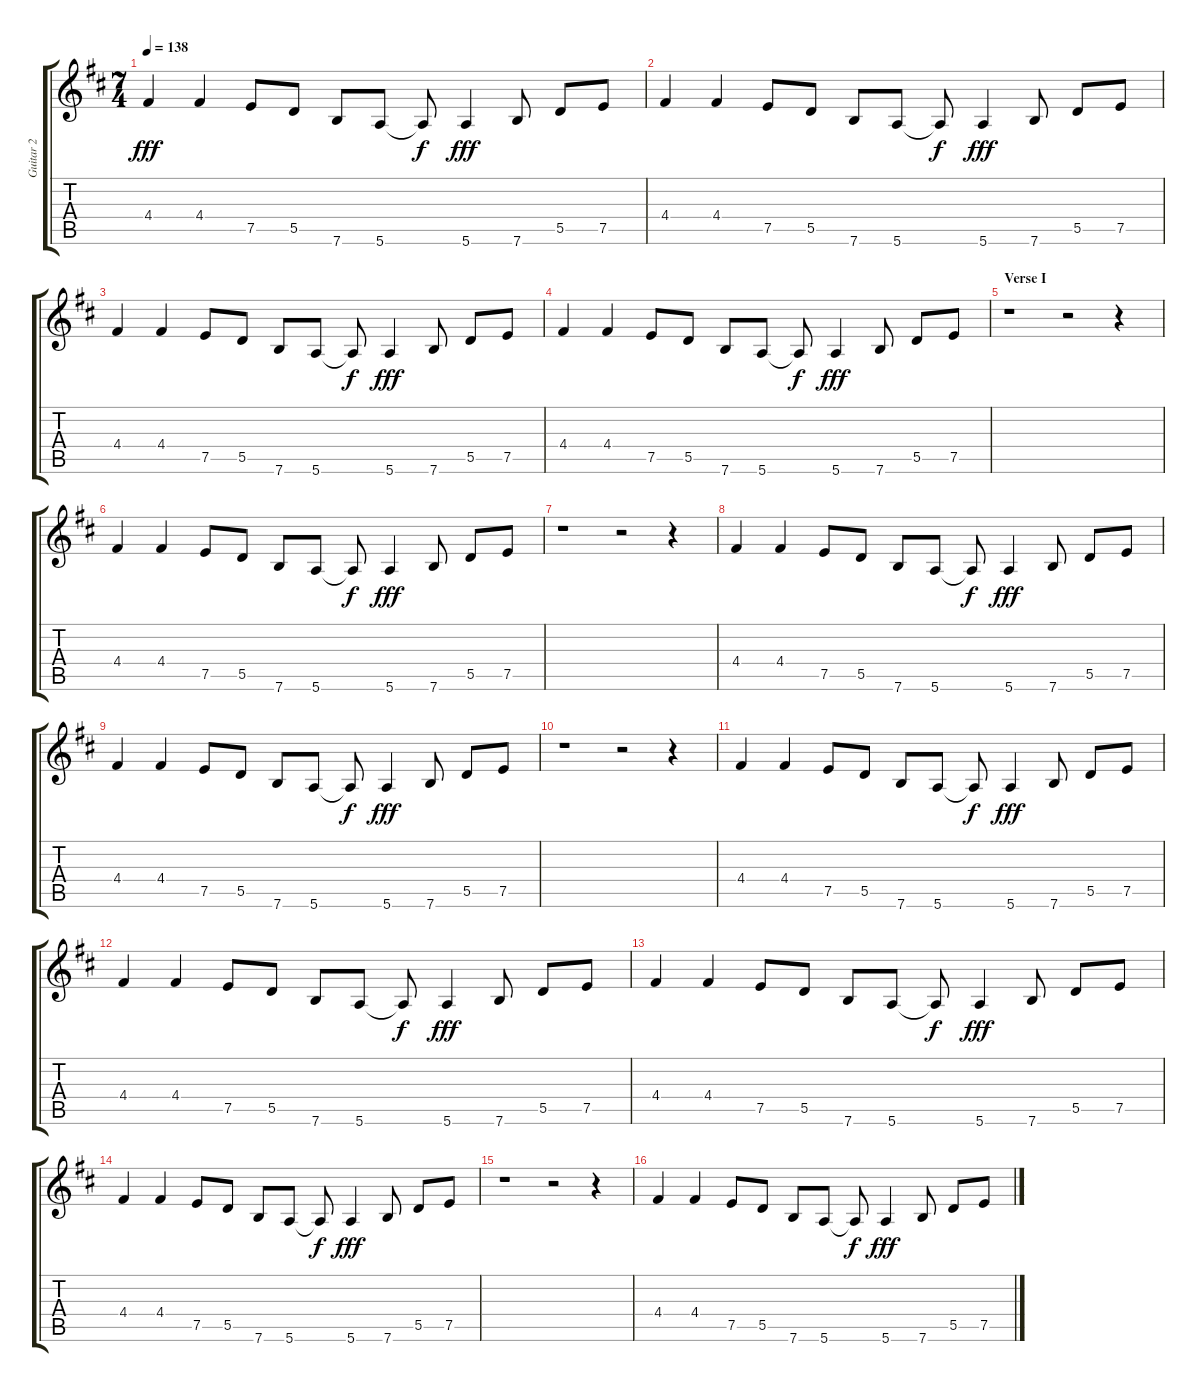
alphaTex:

\track ("Guitar 2" "Guitar 2") {instrument electricguitarclean}
\staff {score tabs}
\tuning (E4 B3 G3 D3 A2 E2) {hide}
\ts (7 4)
\tempo 138
\clef g2
\ks d
4.4.4{dy fff instrument electricguitarclean} 4.4.4 7.5.8 5.5.8 7.6.8 5.6.8 5.6{t}.8{dy f} 5.6.4{dy fff} 7.6.8 5.5.8 7.5.8 |
4.4.4 4.4.4 7.5.8 5.5.8 7.6.8 5.6.8 5.6{t}.8{dy f} 5.6.4{dy fff} 7.6.8 5.5.8 7.5.8 |
4.4.4 4.4.4 7.5.8 5.5.8 7.6.8 5.6.8 5.6{t}.8{dy f} 5.6.4{dy fff} 7.6.8 5.5.8 7.5.8 |
4.4.4 4.4.4 7.5.8 5.5.8 7.6.8 5.6.8 5.6{t}.8{dy f} 5.6.4{dy fff} 7.6.8 5.5.8 7.5.8 |
\section ("" "Verse I")
r.1 r.2 r.4 |
4.4.4 4.4.4 7.5.8 5.5.8 7.6.8 5.6.8 5.6{t}.8{dy f} 5.6.4{dy fff} 7.6.8 5.5.8 7.5.8 |
r.1 r.2 r.4 |
4.4.4 4.4.4 7.5.8 5.5.8 7.6.8 5.6.8 5.6{t}.8{dy f} 5.6.4{dy fff} 7.6.8 5.5.8 7.5.8 |
4.4.4 4.4.4 7.5.8 5.5.8 7.6.8 5.6.8 5.6{t}.8{dy f} 5.6.4{dy fff} 7.6.8 5.5.8 7.5.8 |
r.1 r.2 r.4 |
4.4.4 4.4.4 7.5.8 5.5.8 7.6.8 5.6.8 5.6{t}.8{dy f} 5.6.4{dy fff} 7.6.8 5.5.8 7.5.8 |
4.4.4 4.4.4 7.5.8 5.5.8 7.6.8 5.6.8 5.6{t}.8{dy f} 5.6.4{dy fff} 7.6.8 5.5.8 7.5.8 |
4.4.4 4.4.4 7.5.8 5.5.8 7.6.8 5.6.8 5.6{t}.8{dy f} 5.6.4{dy fff} 7.6.8 5.5.8 7.5.8 |
4.4.4 4.4.4 7.5.8 5.5.8 7.6.8 5.6.8 5.6{t}.8{dy f} 5.6.4{dy fff} 7.6.8 5.5.8 7.5.8 |
r.1 r.2 r.4 |
4.4.4 4.4.4 7.5.8 5.5.8 7.6.8 5.6.8 5.6{t}.8{dy f} 5.6.4{dy fff} 7.6.8 5.5.8 7.5.8
